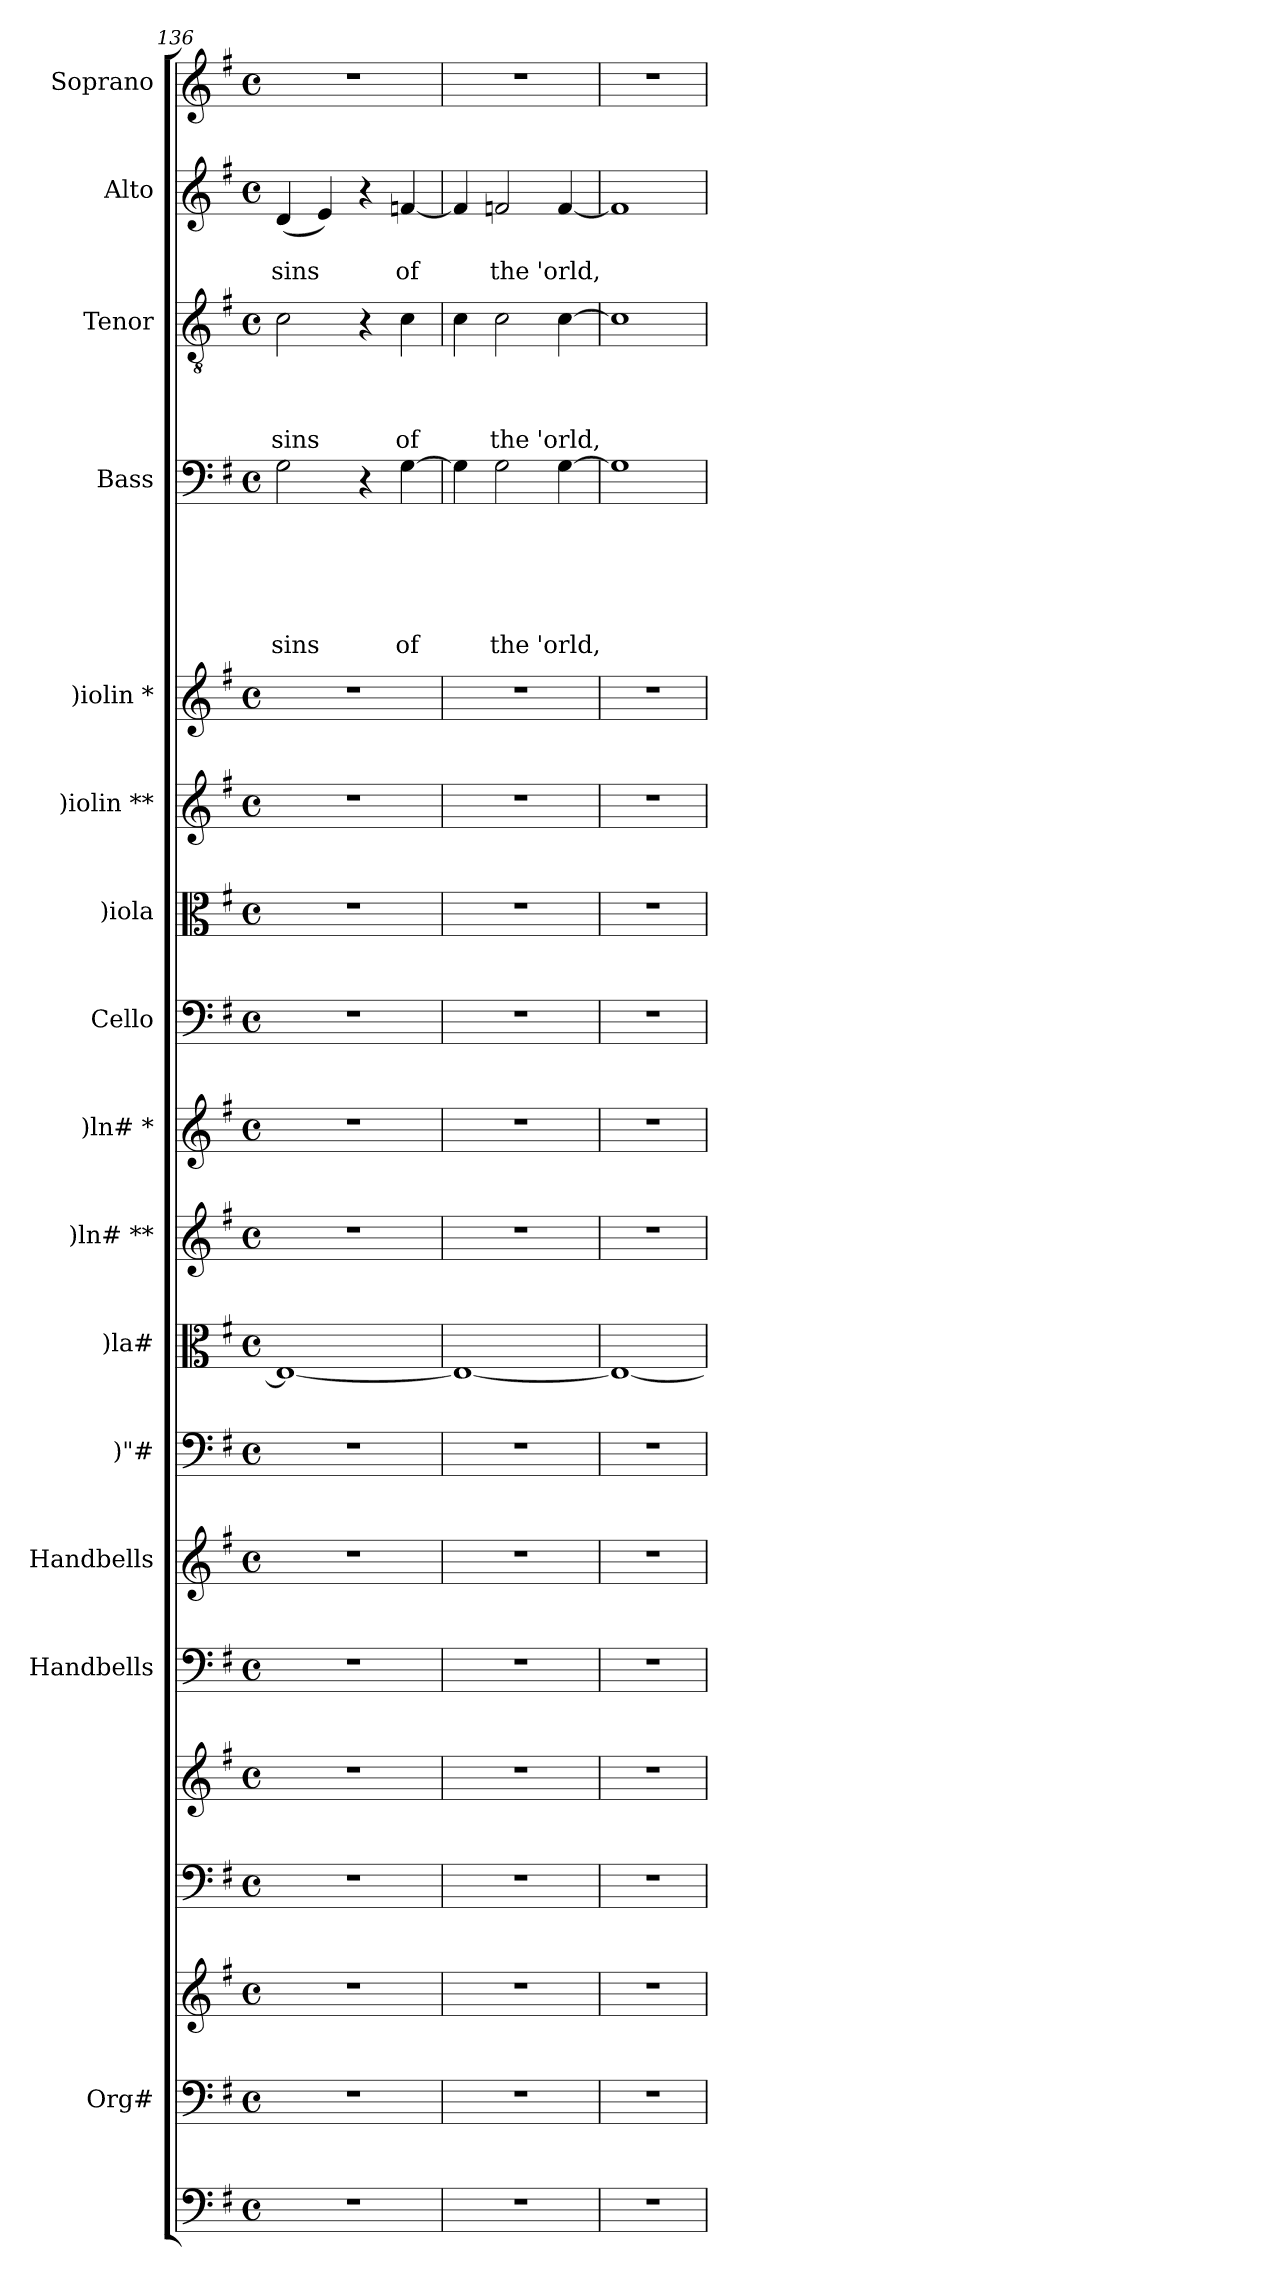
**kern	**kern	**kern	**kern	**kern	**kern	**kern	**kern	**kern	**kern	**kern	**kern	**kern	**kern	**kern	**kern	**text	**text	**text	**text	**text	**text	**kern	**text	**text	**text	**text	**kern	**text	**text	**kern
*part18	*part17	*part17	*part16	*part15	*part14	*part13	*part12	*part11	*part10	*part9	*part8	*part7	*part6	*part5	*part4	*part4	*part4	*part4	*part4	*part4	*part4	*part3	*part3	*part3	*part3	*part3	*part2	*part2	*part2	*part1
*staff19	*staff18	*staff17	*staff16	*staff15	*staff14	*staff13	*staff12	*staff11	*staff10	*staff9	*staff8	*staff7	*staff6	*staff5	*staff4	*staff4	*staff4	*staff4	*staff4	*staff4	*staff4	*staff3	*staff3	*staff3	*staff3	*staff3	*staff2	*staff2	*staff2	*staff1
*	*I"Org#	*	*	*	*I"Handbells	*I"Handbells	*I")"#	*I")la#	*I")ln# **	*I")ln# *	*I"Cello	*I")iola	*I")iolin **	*I")iolin *	*I"Bass	*	*	*	*	*	*	*I"Tenor	*	*	*	*	*I"Alto	*	*	*I"Soprano
*	*	*	*	*	*	*	*	*I')la#	*I')ln# **	*I')ln# *	*	*	*	*	*I'B	*	*	*	*	*	*	*I'T	*	*	*	*	*I'A	*	*	*I'S
!!LO:PB:g=z
*clefF4	*clefF4	*clefG2	*clefF4	*clefG2	*clefF4	*clefG2	*clefF4	*clefC3	*clefG2	*clefG2	*clefF4	*clefC3	*clefG2	*clefG2	*clefF4	*	*	*	*	*	*	*clefGv2	*	*	*	*	*clefG2	*	*	*clefG2
*k[f#]	*k[f#]	*k[f#]	*k[f#]	*k[f#]	*k[f#]	*k[f#]	*k[f#]	*k[f#]	*k[f#]	*k[f#]	*k[f#]	*k[f#]	*k[f#]	*k[f#]	*k[f#]	*	*	*	*	*	*	*k[f#]	*	*	*	*	*k[f#]	*	*	*k[f#]
*G:	*G:	*G:	*G:	*G:	*G:	*G:	*G:	*G:	*G:	*G:	*G:	*G:	*G:	*G:	*G:	*	*	*	*	*	*	*G:	*	*	*	*	*G:	*	*	*G:
*M4/4	*M4/4	*M4/4	*M4/4	*M4/4	*M4/4	*M4/4	*M4/4	*M4/4	*M4/4	*M4/4	*M4/4	*M4/4	*M4/4	*M4/4	*M4/4	*	*	*	*	*	*	*M4/4	*	*	*	*	*M4/4	*	*	*M4/4
*met(c)	*met(c)	*met(c)	*met(c)	*met(c)	*met(c)	*met(c)	*met(c)	*met(c)	*met(c)	*met(c)	*met(c)	*met(c)	*met(c)	*met(c)	*met(c)	*	*	*	*	*	*	*met(c)	*	*	*	*	*met(c)	*	*	*met(c)
=136	=136	=136	=136	=136	=136	=136	=136	=136	=136	=136	=136	=136	=136	=136	=136	=136	=136	=136	=136	=136	=136	=136	=136	=136	=136	=136	=136	=136	=136	=136
!	!	!	!	!	!	!	!	!	!	!	!	!	!	!	!	!	!	!	!	!	!LO:LY:b	!	!	!	!	!LO:LY:b	!	!	!LO:LY:b	!
1r	1r	1r	1r	1r	1r	1r	1r	1E_	1r	1r	1r	1r	1r	1r	2G\	.	.	.	.	.	sins	2c\	.	.	.	sins	(<4d/	.	sins	1r
.	.	.	.	.	.	.	.	.	.	.	.	.	.	.	.	.	.	.	.	.	.	.	.	.	.	.	4e/)	.	.	.
.	.	.	.	.	.	.	.	.	.	.	.	.	.	.	4r	.	.	.	.	.	.	4r	.	.	.	.	4r	.	.	.
!	!	!	!	!	!	!	!	!	!	!	!	!	!	!	!	!	!	!	!	!	!LO:LY:b	!	!	!	!	!LO:LY:b	!	!	!LO:LY:b	!
.	.	.	.	.	.	.	.	.	.	.	.	.	.	.	[>4G\	.	.	.	.	.	of	4c\	.	.	.	of	[<4fn/	.	of	.
=137	=137	=137	=137	=137	=137	=137	=137	=137	=137	=137	=137	=137	=137	=137	=137	=137	=137	=137	=137	=137	=137	=137	=137	=137	=137	=137	=137	=137	=137	=137
1r	1r	1r	1r	1r	1r	1r	1r	1E_	1r	1r	1r	1r	1r	1r	4G\]	.	.	.	.	.	.	4c\	.	.	.	.	4f/]	.	.	1r
!	!	!	!	!	!	!	!	!	!	!	!	!	!	!	!	!	!	!	!	!	!LO:LY:b	!	!	!	!	!LO:LY:b	!	!	!LO:LY:b	!
.	.	.	.	.	.	.	.	.	.	.	.	.	.	.	2G\	.	.	.	.	.	the	2c\	.	.	.	the	2fn/	.	the	.
!	!	!	!	!	!	!	!	!	!	!	!	!	!	!	!	!	!	!	!	!	!LO:LY:b	!	!	!	!	!LO:LY:b	!	!	!LO:LY:b	!
.	.	.	.	.	.	.	.	.	.	.	.	.	.	.	[>4G\	.	.	.	.	.	'orld,	[>4c\	.	.	.	'orld,	[<4f/	.	'orld,	.
=138	=138	=138	=138	=138	=138	=138	=138	=138	=138	=138	=138	=138	=138	=138	=138	=138	=138	=138	=138	=138	=138	=138	=138	=138	=138	=138	=138	=138	=138	=138
1r	1r	1r	1r	1r	1r	1r	1r	1E_	1r	1r	1r	1r	1r	1r	1G]	.	.	.	.	.	.	1c]	.	.	.	.	1f]	.	.	1r
=	=	=	=	=	=	=	=	=	=	=	=	=	=	=	=	=	=	=	=	=	=	=	=	=	=	=	=	=	=	=
*-	*-	*-	*-	*-	*-	*-	*-	*-	*-	*-	*-	*-	*-	*-	*-	*-	*-	*-	*-	*-	*-	*-	*-	*-	*-	*-	*-	*-	*-	*-
